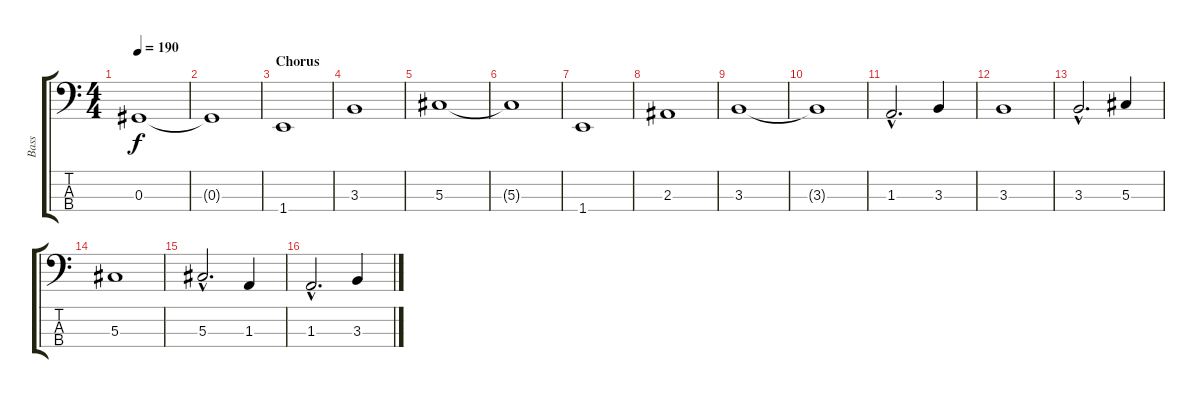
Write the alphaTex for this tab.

\track ("Bass" "Bass") {instrument electricbasspick}
\staff {score tabs}
\tuning (Gb2 Db2 Ab1 Eb1) {hide}
\ts (4 4)
\tempo 190
\clef f4
\ks c
0.3.1{dy f} |
0.3{t}.1 |
\section ("" "Chorus")
1.4.1 |
3.3.1 |
5.3.1 |
5.3{t}.1 |
1.4.1 |
2.3.1 |
3.3.1 |
3.3{t}.1 |
1.3{hac}.2{d} 3.3.4 |
3.3.1 |
3.3{hac}.2{d} 5.3.4 |
5.3.1 |
5.3{hac}.2{d} 1.3.4 |
1.3{hac}.2{d} 3.3.4
